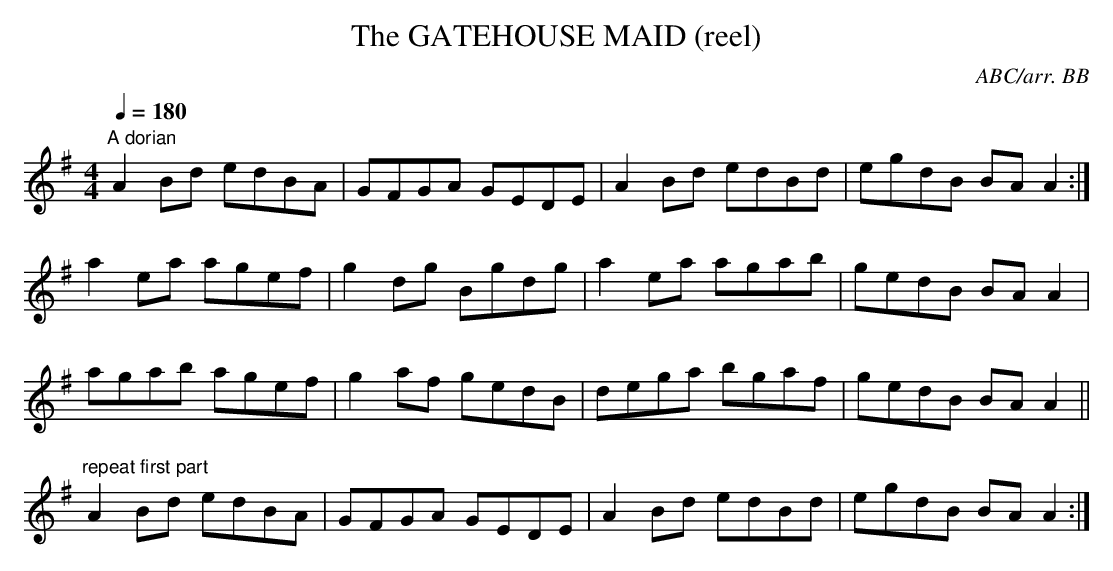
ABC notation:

X:1
T:GATEHOUSE MAID (reel), The
C:ABC/arr. BB
Q:1/4=180
M:4/4
L:1/8
K:G
"A dorian"
A2Bd edBA|GFGA GEDE|A2Bd edBd|egdB BAA2 :|
a2ea agef|g2dg Bgdg|a2ea agab|gedB BAA2|
agab agef|g2af gedB|dega bgaf|gedB BAA2 ||
"repeat first part"
A2Bd edBA|GFGA GEDE|A2Bd edBd|egdB BAA2 :|
